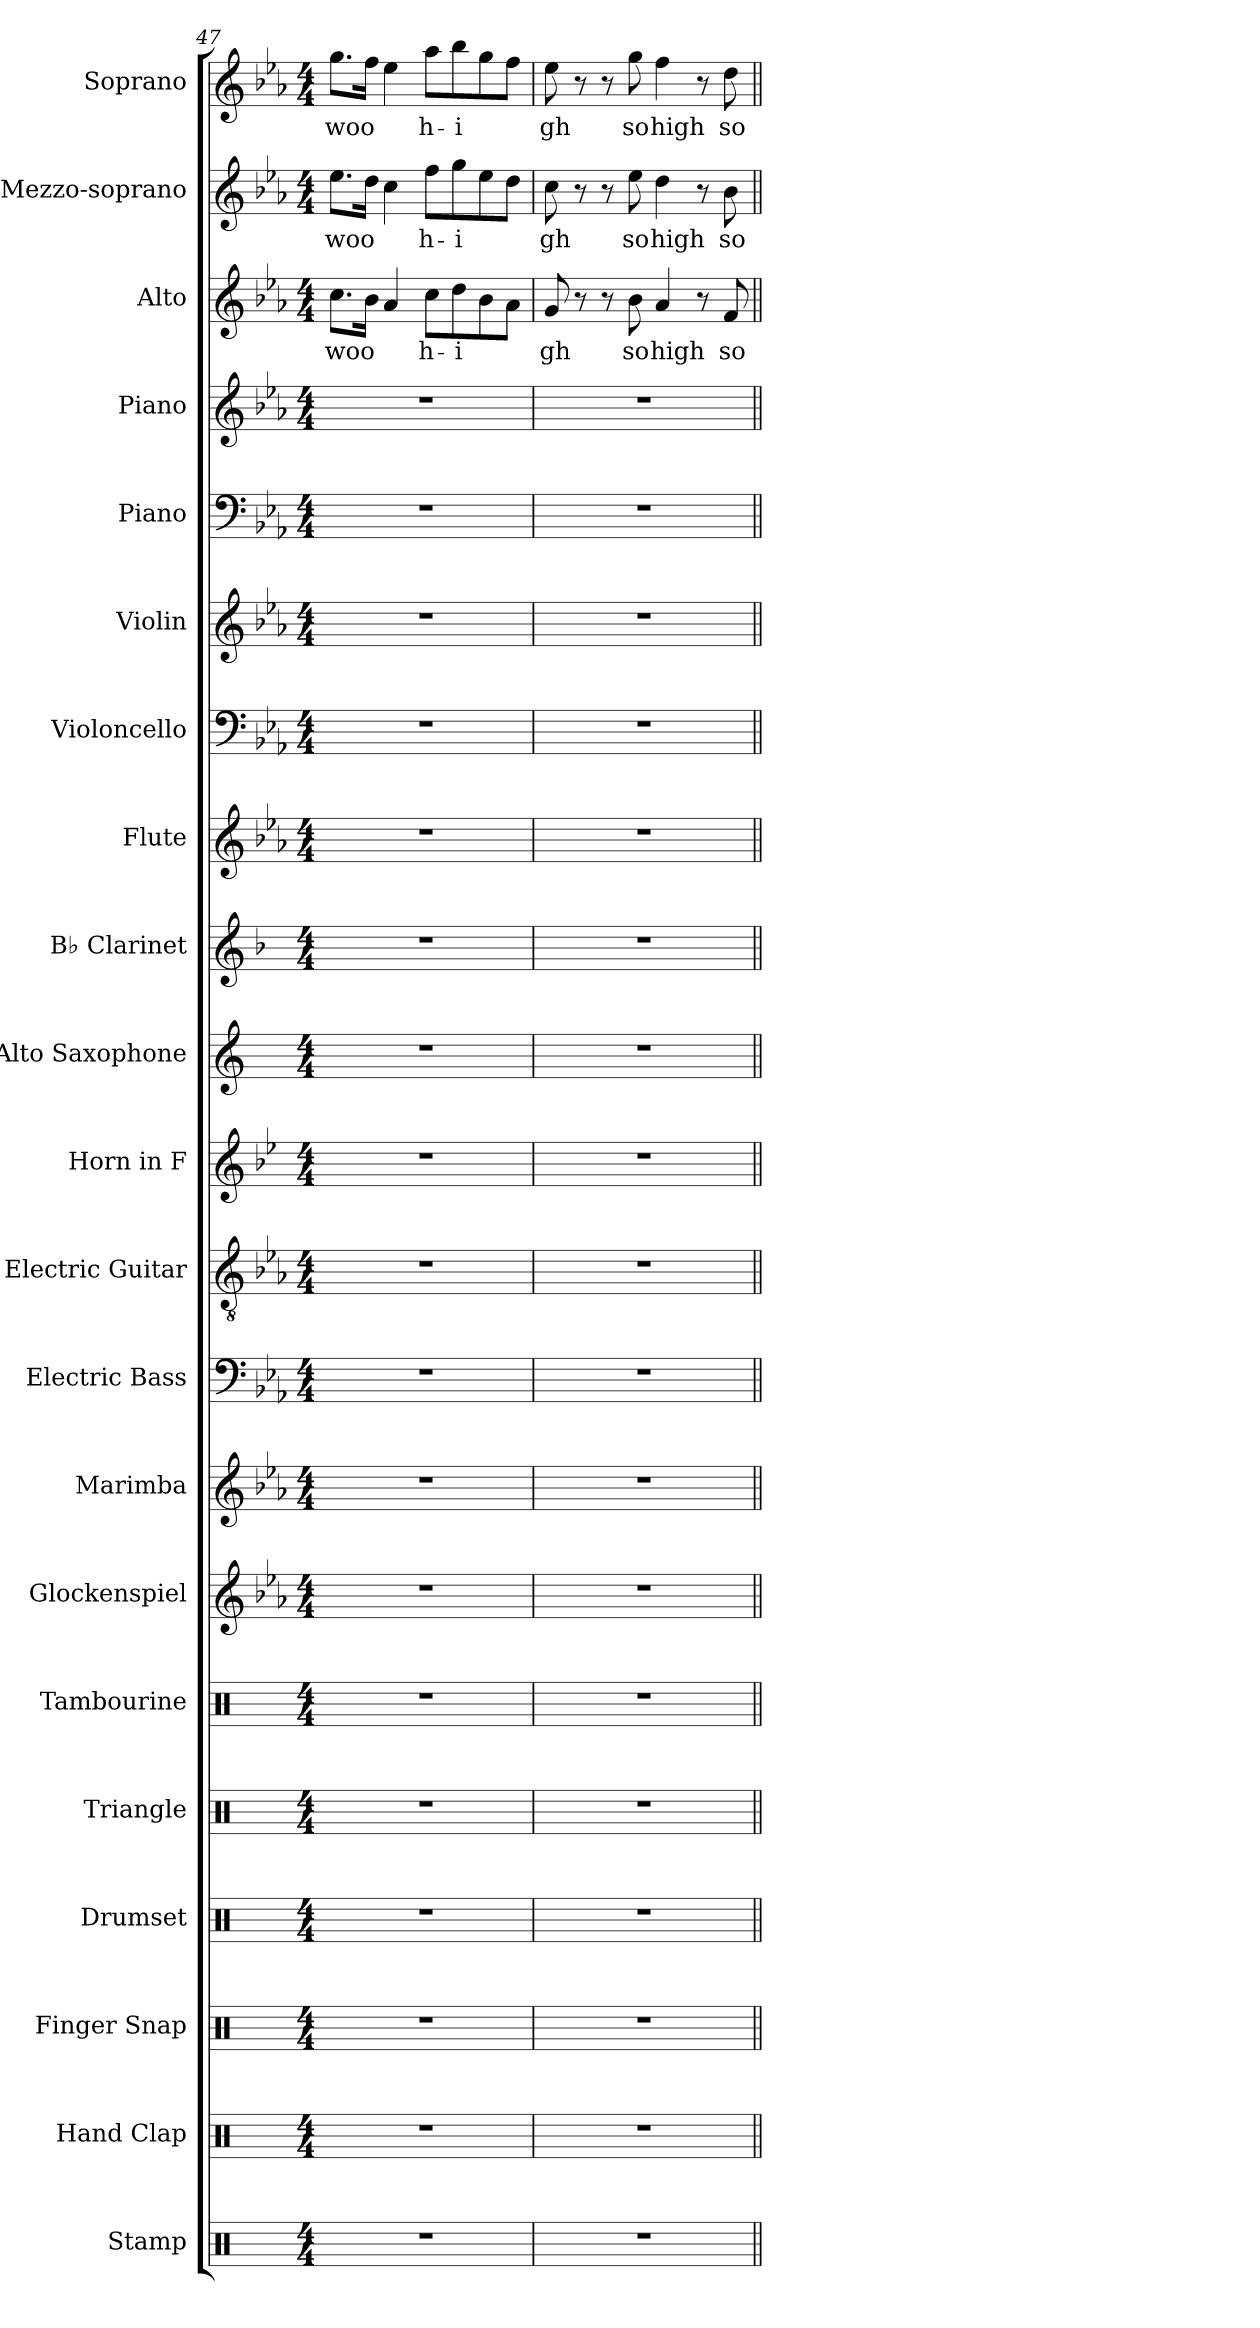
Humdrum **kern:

**kern	**kern	**kern	**kern	**kern	**kern	**kern	**kern	**kern	**kern	**kern	**kern	**kern	**kern	**kern	**kern	**kern	**kern	**kern	**text	**kern	**text	**kern	**text
*part21	*part20	*part19	*part18	*part17	*part16	*part15	*part14	*part13	*part12	*part11	*part10	*part9	*part8	*part7	*part6	*part5	*part4	*part3	*part3	*part2	*part2	*part1	*part1
*staff21	*staff20	*staff19	*staff18	*staff17	*staff16	*staff15	*staff14	*staff13	*staff12	*staff11	*staff10	*staff9	*staff8	*staff7	*staff6	*staff5	*staff4	*staff3	*staff3	*staff2	*staff2	*staff1	*staff1
*I"Stamp	*I"Hand Clap	*I"Finger Snap	*I"Drumset	*I"Triangle	*I"Tambourine	*I"Glockenspiel	*I"Marimba	*I"Electric Bass	*I"Electric Guitar	*I"Horn in F	*I"Alto Saxophone	*I"B♭ Clarinet	*I"Flute	*I"Violoncello	*I"Violin	*I"Piano	*I"Piano	*I"Alto	*	*I"Mezzo-soprano	*	*I"Soprano	*
*I'Sta.	*I'Hd. Clp.	*I'Fi. Sna.	*I'D. Set	*I'Trgl.	*I'Tamb.	*I'Glock.	*I'Mrm.	*I'El. B.	*I'El. Guit.	*	*I'A. Sax.	*I'B♭ Cl.	*I'Fl.	*I'Vc.	*I'Vln.	*I'Pno.	*I'Pno.	*I'A.	*	*I'Mzs.	*	*I'S.	*
*clefX	*clefX	*clefX	*clefX	*clefX	*clefX	*clefG2	*clefG2	*clefF4	*clefGv2	*clefG2	*clefG2	*clefG2	*clefG2	*clefF4	*clefG2	*clefF4	*clefG2	*clefG2	*	*clefG2	*	*clefG2	*
*	*	*	*	*	*	*ITrd-14c-24	*	*ITrd7c12	*	*ITrd4c7	*ITrd5c9	*ITrd1c2	*	*	*	*	*	*	*	*	*	*	*
*k[]	*k[]	*k[]	*k[]	*k[]	*k[]	*k[b-e-a-]	*k[b-e-a-]	*k[b-e-a-]	*k[b-e-a-]	*k[b-e-a-]	*k[b-e-a-]	*k[b-e-a-]	*k[b-e-a-]	*k[b-e-a-]	*k[b-e-a-]	*k[b-e-a-]	*k[b-e-a-]	*k[b-e-a-]	*	*k[b-e-a-]	*	*k[b-e-a-]	*
*M4/4	*M4/4	*M4/4	*M4/4	*M4/4	*M4/4	*M4/4	*M4/4	*M4/4	*M4/4	*M4/4	*M4/4	*M4/4	*M4/4	*M4/4	*M4/4	*M4/4	*M4/4	*M4/4	*	*M4/4	*	*M4/4	*
=47	=47	=47	=47	=47	=47	=47	=47	=47	=47	=47	=47	=47	=47	=47	=47	=47	=47	=47	=47	=47	=47	=47	=47
!	!	!	!	!	!	!	!	!	!	!	!	!	!	!	!	!	!	!	!LO:LY:b	!	!LO:LY:b	!	!LO:LY:b
1r	1r	1r	1r	1r	1r	1r	1r	1r	1r	1r	1r	1r	1r	1r	1r	1r	1r	8.cc\L	woo	8.ee-\L	woo	8.gg\L	woo
.	.	.	.	.	.	.	.	.	.	.	.	.	.	.	.	.	.	16b-\Jk	.	16dd\Jk	.	16ff\Jk	.
.	.	.	.	.	.	.	.	.	.	.	.	.	.	.	.	.	.	4a-/	.	4cc\	.	4ee-\	.
!	!	!	!	!	!	!	!	!	!	!	!	!	!	!	!	!	!	!	!LO:LY:b	!	!LO:LY:b	!	!LO:LY:b
.	.	.	.	.	.	.	.	.	.	.	.	.	.	.	.	.	.	8cc\L	h-	8ff\L	h-	8aa-\L	h-
!	!	!	!	!	!	!	!	!	!	!	!	!	!	!	!	!	!	!	!LO:LY:b	!	!LO:LY:b	!	!LO:LY:b
.	.	.	.	.	.	.	.	.	.	.	.	.	.	.	.	.	.	8dd\	-i	8gg\	-i	8bb-\	-i
.	.	.	.	.	.	.	.	.	.	.	.	.	.	.	.	.	.	8b-\	.	8ee-\	.	8gg\	.
.	.	.	.	.	.	.	.	.	.	.	.	.	.	.	.	.	.	8a-\J	.	8dd\J	.	8ff\J	.
!!LO:PB:g=z
=48	=48	=48	=48	=48	=48	=48	=48	=48	=48	=48	=48	=48	=48	=48	=48	=48	=48	=48	=48	=48	=48	=48	=48
!	!	!	!	!	!	!	!	!	!	!	!	!	!	!	!	!	!	!	!LO:LY:b	!	!LO:LY:b	!	!LO:LY:b
1r	1r	1r	1r	1r	1r	1r	1r	1r	1r	1r	1r	1r	1r	1r	1r	1r	1r	8g/	gh	8cc\	gh	8ee-\	gh
.	.	.	.	.	.	.	.	.	.	.	.	.	.	.	.	.	.	8r	.	8r	.	8r	.
.	.	.	.	.	.	.	.	.	.	.	.	.	.	.	.	.	.	8r	.	8r	.	8r	.
!	!	!	!	!	!	!	!	!	!	!	!	!	!	!	!	!	!	!	!LO:LY:b	!	!LO:LY:b	!	!LO:LY:b
.	.	.	.	.	.	.	.	.	.	.	.	.	.	.	.	.	.	8b-\	so	8ee-\	so	8gg\	so
!	!	!	!	!	!	!	!	!	!	!	!	!	!	!	!	!	!	!	!LO:LY:b	!	!LO:LY:b	!	!LO:LY:b
.	.	.	.	.	.	.	.	.	.	.	.	.	.	.	.	.	.	4a-/	high	4dd\	high	4ff\	high
.	.	.	.	.	.	.	.	.	.	.	.	.	.	.	.	.	.	8r	.	8r	.	8r	.
!	!	!	!	!	!	!	!	!	!	!	!	!	!	!	!	!	!	!	!LO:LY:b	!	!LO:LY:b	!	!LO:LY:b
.	.	.	.	.	.	.	.	.	.	.	.	.	.	.	.	.	.	8f/	so	8b-\	so	8dd\	so
=||	=||	=||	=||	=||	=||	=||	=||	=||	=||	=||	=||	=||	=||	=||	=||	=||	=||	=||	=||	=||	=||	=||	=||
*-	*-	*-	*-	*-	*-	*-	*-	*-	*-	*-	*-	*-	*-	*-	*-	*-	*-	*-	*-	*-	*-	*-	*-
